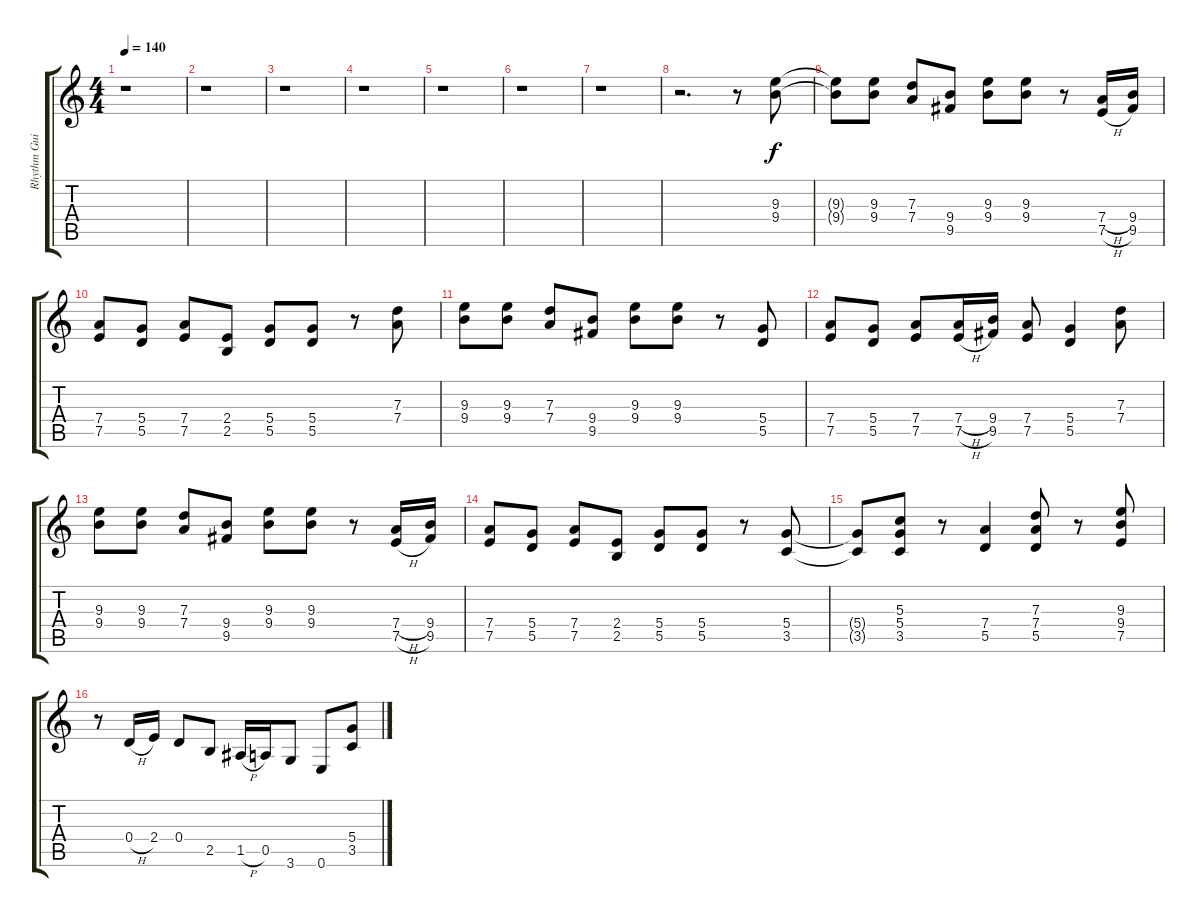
\track ("Rhythm Guitar II" "Rhythm Gui") {instrument distortionguitar}
\staff {score tabs}
\tuning (E4 B3 G3 D3 A2 E2) {hide}
\ts (4 4)
\tempo 140
\clef g2
\ks c
r.1{dy f instrument distortionguitar} |
r.1 |
r.1 |
r.1 |
r.1 |
r.1 |
r.1 |
r.2{d} r.8 (9.3 9.4).8{volume 16 instrument distortionguitar} |
(9.3{t} 9.4{t}).8 (9.3 9.4).8 (7.3 7.4).8 (9.4 9.5).8 (9.3 9.4).8 (9.3 9.4).8 r.8 (7.4{h} 7.5{h}).16 (9.4 9.5).16 |
(7.4 7.5).8 (5.4 5.5).8 (7.4 7.5).8 (2.4 2.5).8 (5.4 5.5).8 (5.4 5.5).8 r.8 (7.3 7.4).8 |
(9.3 9.4).8 (9.3 9.4).8 (7.3 7.4).8 (9.4 9.5).8 (9.3 9.4).8 (9.3 9.4).8 r.8 (5.4 5.5).8 |
(7.4 7.5).8 (5.4 5.5).8 (7.4 7.5).8 (7.4{h} 7.5{h}).16 (9.4 9.5).16 (7.4 7.5).8 (5.4 5.5).4 (7.3 7.4).8 |
(9.3 9.4).8 (9.3 9.4).8 (7.3 7.4).8 (9.4 9.5).8 (9.3 9.4).8 (9.3 9.4).8 r.8 (7.4{h} 7.5{h}).16 (9.4 9.5).16 |
(7.4 7.5).8 (5.4 5.5).8 (7.4 7.5).8 (2.4 2.5).8 (5.4 5.5).8 (5.4 5.5).8 r.8 (5.4 3.5).8 |
(5.4{t} 3.5{t}).8 (5.3 5.4 3.5).8 r.8 (7.4 5.5).4 (7.3 7.4 5.5).8 r.8 (9.3 9.4 7.5).8 |
r.8 0.4{h}.16 2.4.16 0.4.8 2.5.8 1.5{h}.16 0.5.16 3.6.8 0.6.8 (5.4 3.5).8
